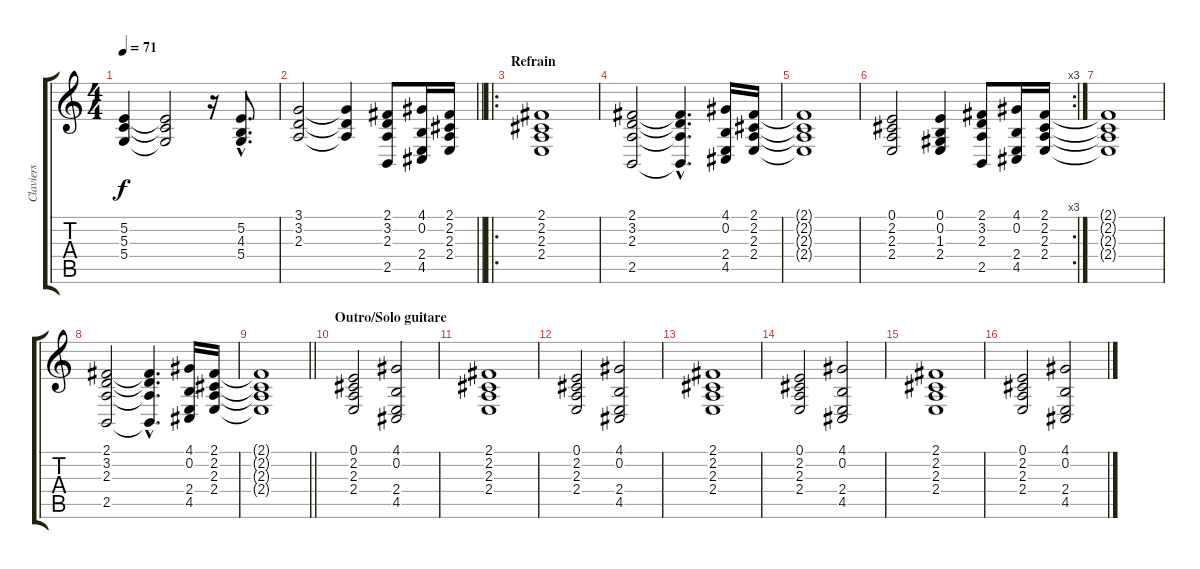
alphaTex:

\track ("Claviers" "Claviers") {instrument synthstrings2}
\staff {score tabs}
\tuning (E4 B3 G3 D3 A2 E2) {hide}
\ts (4 4)
\tempo 71
\clef g2
\ks c
(5.2{t} 5.3{t} 5.4{t}).4{dy f} (5.2{t} 5.3{t} 5.4{t}).2 r.16 (5.2{hac} 4.3{hac} 5.4{hac}).8{d} |
\barLineRight lightlight
(3.1 3.2 2.3).2 (3.1{t} 3.2{t} 2.3{t}).4 (2.1 3.2 2.3 2.5).8 (4.1 0.2 2.4 4.5).16 (2.1 2.2 2.3 2.4).16 |
\ro
\section ("" "Refrain")
(2.1 2.2 2.3 2.4).1 |
(2.1 3.2 2.3 2.5).2 (2.1{hac t} 3.2{hac t} 2.3{hac t} 2.5{hac t}).4{d} (4.1 0.2 2.4 4.5).16 (2.1 2.2 2.3 2.4).16 |
(2.1{t} 2.2{t} 2.3{t} 2.4{t}).1 |
\rc 3
(0.1 2.2 2.3 2.4).2 (0.1 0.2 1.3 2.4).4 (2.1 3.2 2.3 2.5).8 (4.1 0.2 2.4 4.5).16 (2.1 2.2 2.3 2.4).16 |
(2.1{t} 2.2{t} 2.3{t} 2.4{t}).1 |
(2.1 3.2 2.3 2.5).2 (2.1{hac t} 3.2{hac t} 2.3{hac t} 2.5{hac t}).4{d} (4.1 0.2 2.4 4.5).16 (2.1 2.2 2.3 2.4).16 |
\barLineRight lightlight
(2.1{t} 2.2{t} 2.3{t} 2.4{t}).1 |
\section ("" "Outro/Solo guitare")
(0.1 2.2 2.3 2.4).2 (4.1 0.2 2.4 4.5).2 |
(2.1 2.2 2.3 2.4).1 |
(0.1 2.2 2.3 2.4).2 (4.1 0.2 2.4 4.5).2 |
(2.1 2.2 2.3 2.4).1 |
(0.1 2.2 2.3 2.4).2 (4.1 0.2 2.4 4.5).2 |
(2.1 2.2 2.3 2.4).1 |
(0.1 2.2 2.3 2.4).2 (4.1 0.2 2.4 4.5).2
